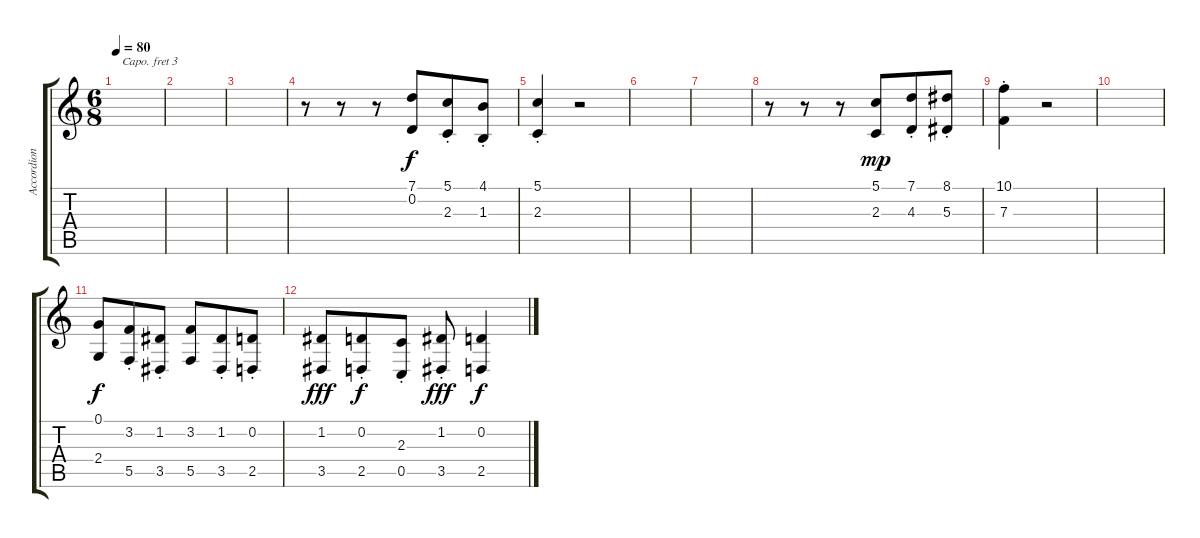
\track ("Accordion" "Accordion") {instrument accordion}
\staff {score tabs}
\capo 3
\tuning (E4 B3 G3 D3 A2 E2) {hide}
\ts (6 8)
\tempo 80
\clef g2
\ks c
|
|
|
r.8 r.8 r.8 (7.1 0.2).8 (5.1{st} 2.3{st}).8 (4.1{st} 1.3{st}).8 |
(5.1{st} 2.3{st}).4 r.2 |
|
|
r.8 r.8 r.8 (5.1 2.3).8{dy mp} (7.1{st} 4.3{st}).8 (8.1{st} 5.3{st}).8 |
(10.1{st} 7.3{st}).4 r.2 |
|
(0.1 2.4).8{dy f} (3.2{st} 5.5{st}).8 (1.2{st} 3.5{st}).8 (3.2 5.5).8 (1.2{st} 3.5{st}).8 (0.2{st} 2.5{st}).8 |
(1.2 3.5).8{dy fff} (0.2{st} 2.5{st}).8{dy f} (2.3{st} 0.5{st}).8 (1.2{st} 3.5{st}).8{dy fff} (0.2 2.5).4{dy f}
